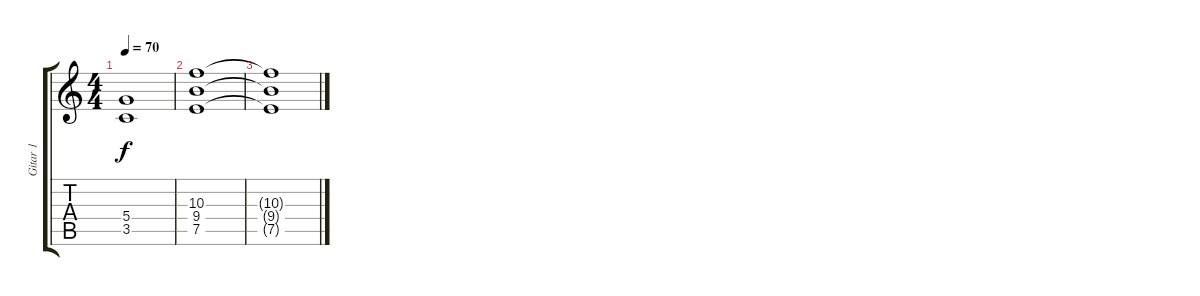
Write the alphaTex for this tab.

\track ("Gitar 1" "Gitar 1") {instrument distortionguitar}
\staff {score tabs}
\tuning (E4 B3 G3 D3 A2 D2) {hide}
\ts (4 4)
\tempo 70
\clef g2
\ks c
(5.4 3.5).1{dy f} |
(10.3 9.4 7.5).1 |
(10.3{t} 9.4{t} 7.5{t}).1
